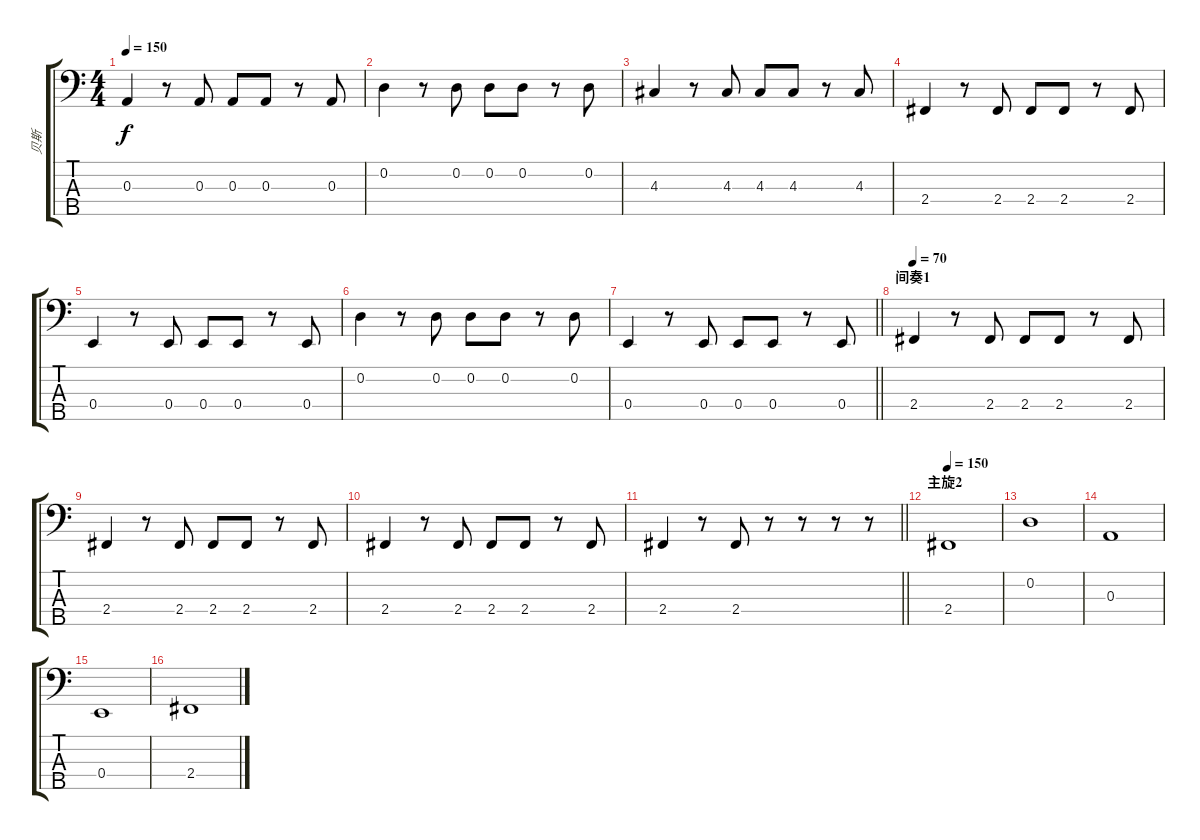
\track ("贝斯" "贝斯") {instrument electricbasspick}
\staff {score tabs}
\tuning (G2 D2 A1 E1 B0) {hide}
\ts (4 4)
\tempo 150
\clef f4
\ks c
0.3.4{dy f} r.8 0.3.8 0.3.8 0.3.8 r.8 0.3.8 |
0.2.4 r.8 0.2.8 0.2.8 0.2.8 r.8 0.2.8 |
4.3.4 r.8 4.3.8 4.3.8 4.3.8 r.8 4.3.8 |
2.4.4 r.8 2.4.8 2.4.8 2.4.8 r.8 2.4.8 |
0.4.4 r.8 0.4.8 0.4.8 0.4.8 r.8 0.4.8 |
0.2.4 r.8 0.2.8 0.2.8 0.2.8 r.8 0.2.8 |
\barLineRight lightlight
0.4.4 r.8 0.4.8 0.4.8 0.4.8 r.8 0.4.8 |
\section ("" "间奏1")
\tempo 70
2.4.4 r.8 2.4.8 2.4.8 2.4.8 r.8 2.4.8 |
2.4.4 r.8 2.4.8 2.4.8 2.4.8 r.8 2.4.8 |
2.4.4 r.8 2.4.8 2.4.8 2.4.8 r.8 2.4.8 |
\barLineRight lightlight
2.4.4 r.8 2.4.8 r.8 r.8 r.8 r.8 |
\section ("" "主旋2")
\tempo 150
2.4.1 |
0.2.1 |
0.3.1 |
0.4.1 |
2.4.1
